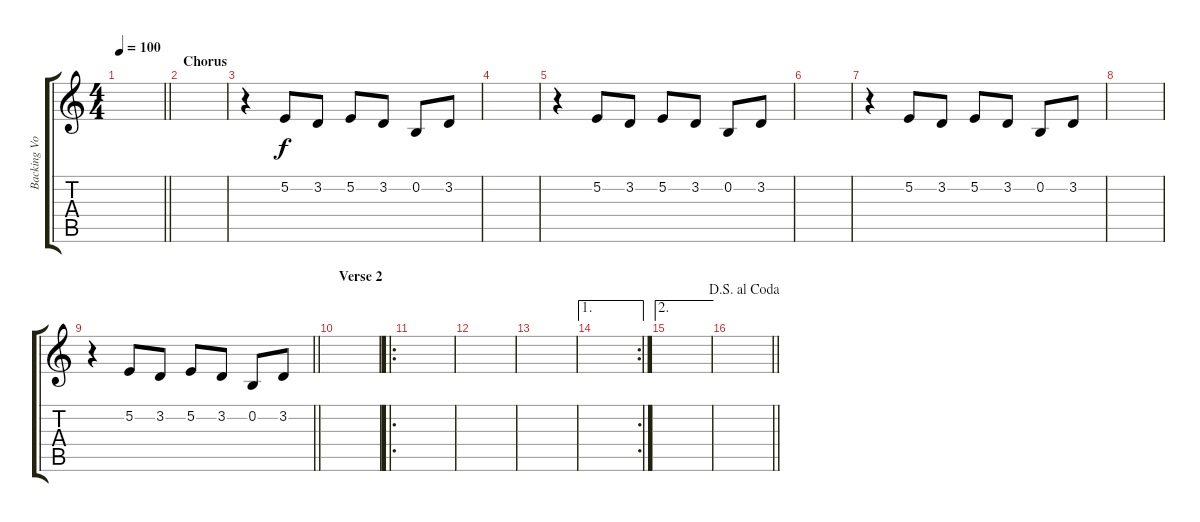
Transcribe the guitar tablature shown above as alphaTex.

\track ("Backing Vocals" "Backing Vo") {instrument lead8bassandlead}
\staff {score tabs}
\tuning (E4 B3 G3 D3 A2 E2) {hide}
\ts (4 4)
\tempo 100
\clef g2
\barLineRight lightlight
\ks c
|
\section ("" "Chorus")
|
r.4 5.2.8 3.2.8 5.2.8 3.2.8 0.2.8 3.2.8 |
|
r.4 5.2.8 3.2.8 5.2.8 3.2.8 0.2.8 3.2.8 |
|
r.4 5.2.8 3.2.8 5.2.8 3.2.8 0.2.8 3.2.8 |
|
\barLineRight lightlight
r.4 5.2.8 3.2.8 5.2.8 3.2.8 0.2.8 3.2.8 |
\section ("" "Verse 2")
|
\ro
|
|
|
\ae 1
\rc 2
|
\ae 2
|
\jump dalsegnoalcoda
\barLineRight lightlight
